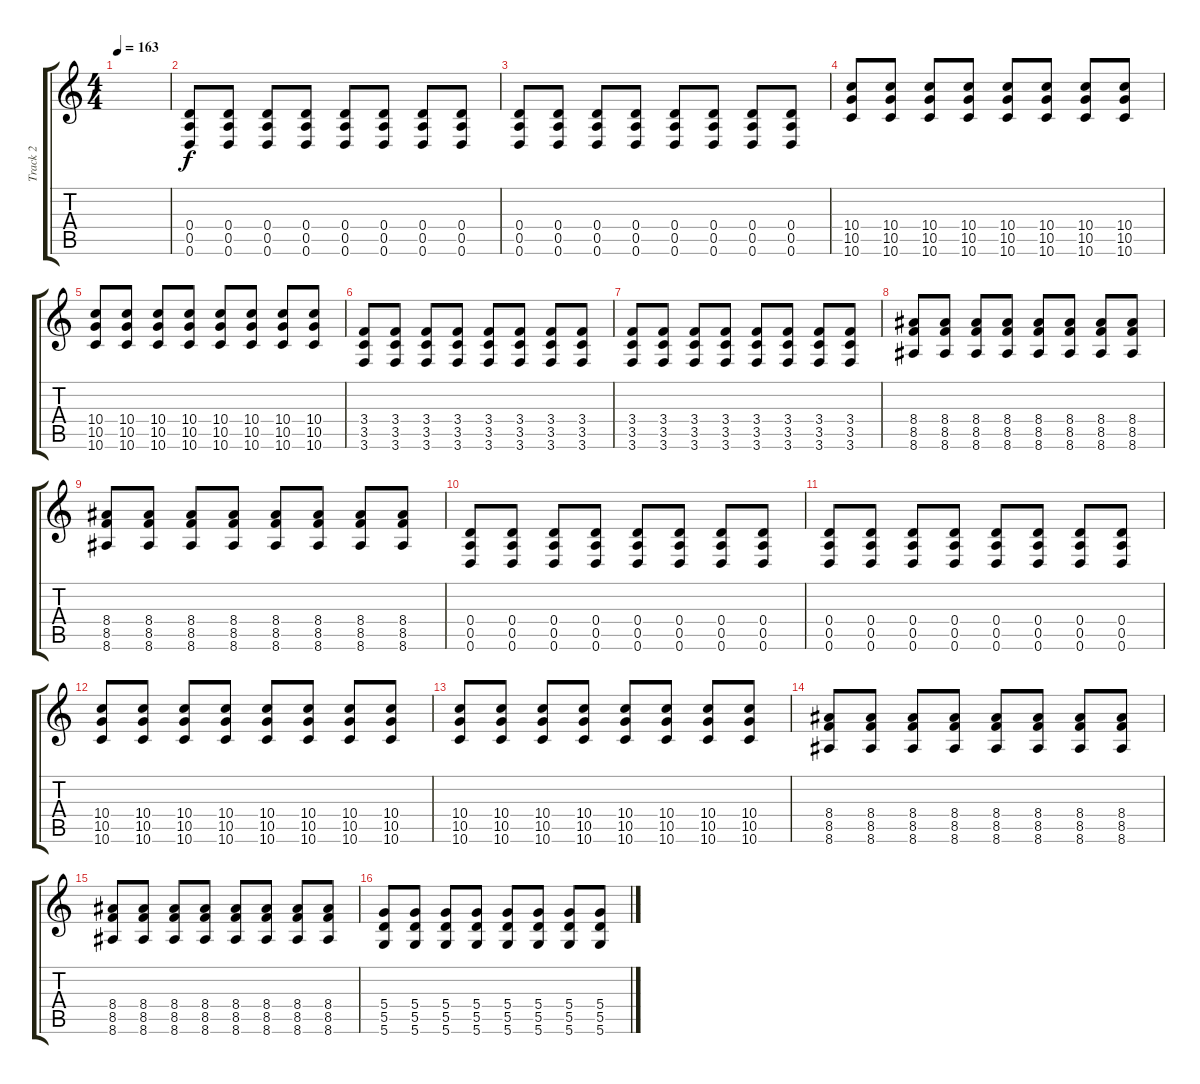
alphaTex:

\track ("Track 2" "Track 2") {instrument distortionguitar}
\staff {score tabs}
\tuning (E4 B3 G3 D3 A2 D2) {hide}
\ts (4 4)
\tempo 163
\clef g2
\ks c
|
(0.4 0.5 0.6).8 (0.4 0.5 0.6).8 (0.4 0.5 0.6).8 (0.4 0.5 0.6).8 (0.4 0.5 0.6).8 (0.4 0.5 0.6).8 (0.4 0.5 0.6).8 (0.4 0.5 0.6).8 |
(0.4 0.5 0.6).8 (0.4 0.5 0.6).8 (0.4 0.5 0.6).8 (0.4 0.5 0.6).8 (0.4 0.5 0.6).8 (0.4 0.5 0.6).8 (0.4 0.5 0.6).8 (0.4 0.5 0.6).8 |
(10.4 10.5 10.6).8 (10.4 10.5 10.6).8 (10.4 10.5 10.6).8 (10.4 10.5 10.6).8 (10.4 10.5 10.6).8 (10.4 10.5 10.6).8 (10.4 10.5 10.6).8 (10.4 10.5 10.6).8 |
(10.4 10.5 10.6).8 (10.4 10.5 10.6).8 (10.4 10.5 10.6).8 (10.4 10.5 10.6).8 (10.4 10.5 10.6).8 (10.4 10.5 10.6).8 (10.4 10.5 10.6).8 (10.4 10.5 10.6).8 |
(3.4 3.5 3.6).8 (3.4 3.5 3.6).8 (3.4 3.5 3.6).8 (3.4 3.5 3.6).8 (3.4 3.5 3.6).8 (3.4 3.5 3.6).8 (3.4 3.5 3.6).8 (3.4 3.5 3.6).8 |
(3.4 3.5 3.6).8 (3.4 3.5 3.6).8 (3.4 3.5 3.6).8 (3.4 3.5 3.6).8 (3.4 3.5 3.6).8 (3.4 3.5 3.6).8 (3.4 3.5 3.6).8 (3.4 3.5 3.6).8 |
(8.4 8.5 8.6).8 (8.4 8.5 8.6).8 (8.4 8.5 8.6).8 (8.4 8.5 8.6).8 (8.4 8.5 8.6).8 (8.4 8.5 8.6).8 (8.4 8.5 8.6).8 (8.4 8.5 8.6).8 |
(8.4 8.5 8.6).8 (8.4 8.5 8.6).8 (8.4 8.5 8.6).8 (8.4 8.5 8.6).8 (8.4 8.5 8.6).8 (8.4 8.5 8.6).8 (8.4 8.5 8.6).8 (8.4 8.5 8.6).8 |
(0.4 0.5 0.6).8 (0.4 0.5 0.6).8 (0.4 0.5 0.6).8 (0.4 0.5 0.6).8 (0.4 0.5 0.6).8 (0.4 0.5 0.6).8 (0.4 0.5 0.6).8 (0.4 0.5 0.6).8 |
(0.4 0.5 0.6).8 (0.4 0.5 0.6).8 (0.4 0.5 0.6).8 (0.4 0.5 0.6).8 (0.4 0.5 0.6).8 (0.4 0.5 0.6).8 (0.4 0.5 0.6).8 (0.4 0.5 0.6).8 |
(10.4 10.5 10.6).8 (10.4 10.5 10.6).8 (10.4 10.5 10.6).8 (10.4 10.5 10.6).8 (10.4 10.5 10.6).8 (10.4 10.5 10.6).8 (10.4 10.5 10.6).8 (10.4 10.5 10.6).8 |
(10.4 10.5 10.6).8 (10.4 10.5 10.6).8 (10.4 10.5 10.6).8 (10.4 10.5 10.6).8 (10.4 10.5 10.6).8 (10.4 10.5 10.6).8 (10.4 10.5 10.6).8 (10.4 10.5 10.6).8 |
(8.4 8.5 8.6).8 (8.4 8.5 8.6).8 (8.4 8.5 8.6).8 (8.4 8.5 8.6).8 (8.4 8.5 8.6).8 (8.4 8.5 8.6).8 (8.4 8.5 8.6).8 (8.4 8.5 8.6).8 |
(8.4 8.5 8.6).8 (8.4 8.5 8.6).8 (8.4 8.5 8.6).8 (8.4 8.5 8.6).8 (8.4 8.5 8.6).8 (8.4 8.5 8.6).8 (8.4 8.5 8.6).8 (8.4 8.5 8.6).8 |
(5.4 5.5 5.6).8 (5.4 5.5 5.6).8 (5.4 5.5 5.6).8 (5.4 5.5 5.6).8 (5.4 5.5 5.6).8 (5.4 5.5 5.6).8 (5.4 5.5 5.6).8 (5.4 5.5 5.6).8
